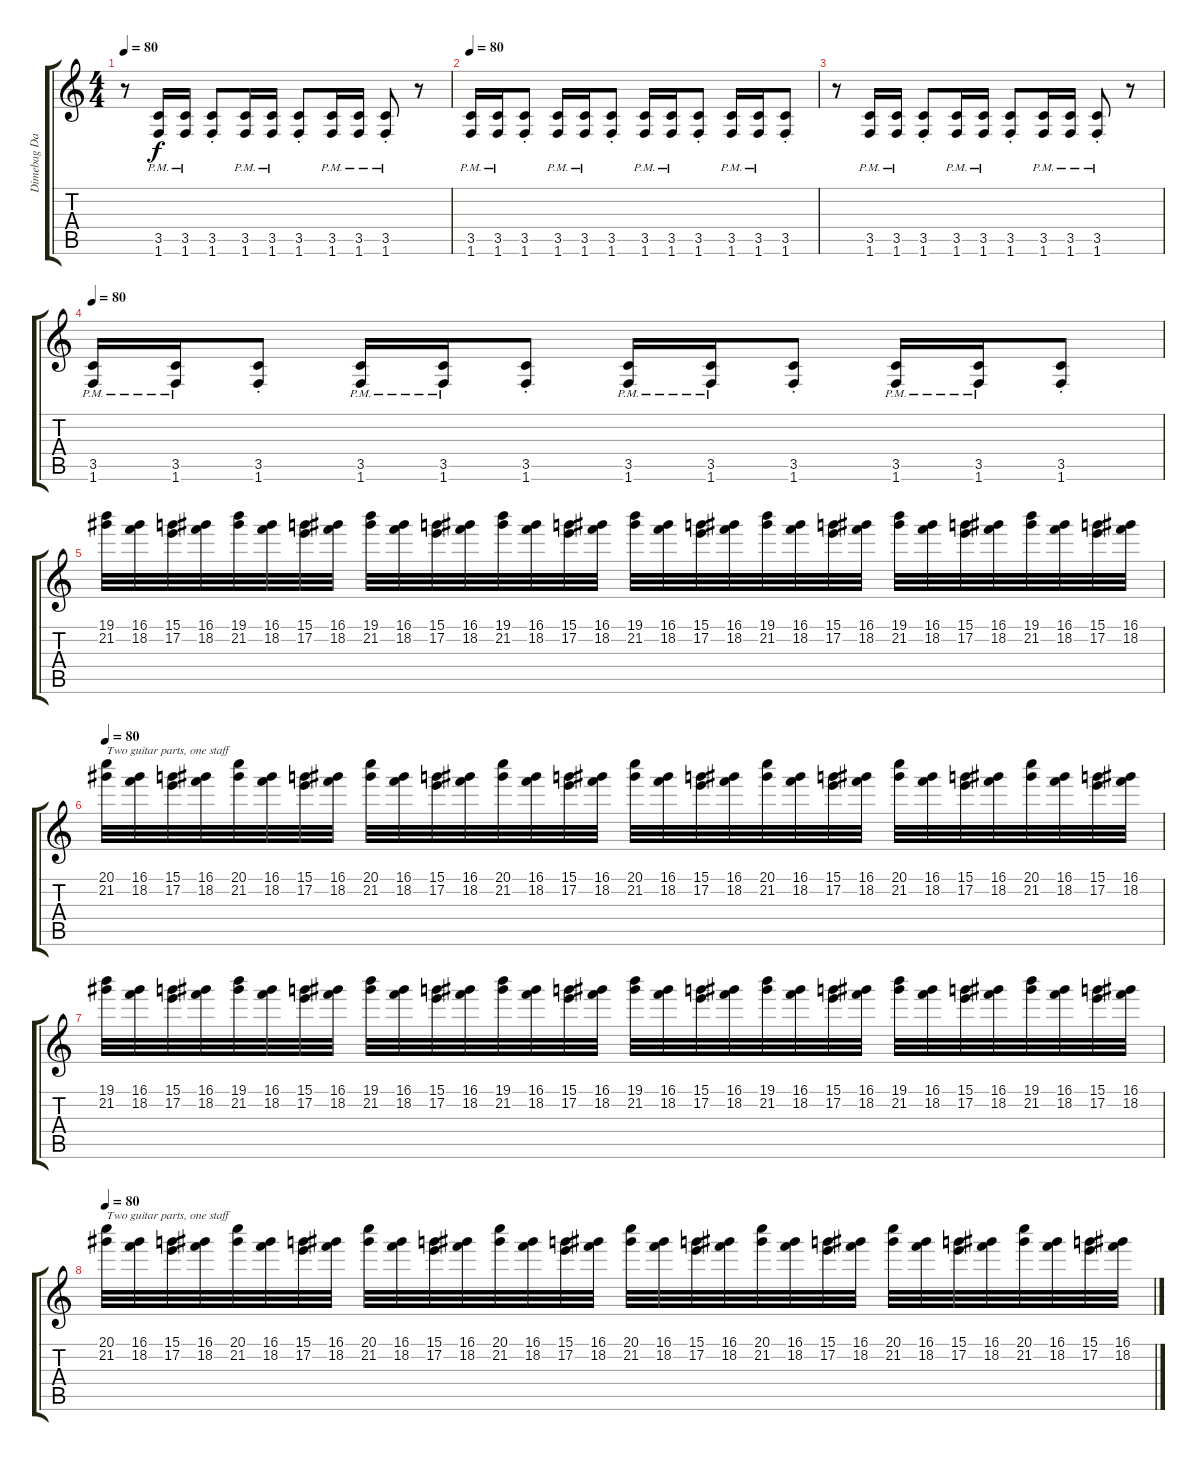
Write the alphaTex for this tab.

\track ("Dimebag Darrell" "Dimebag Da") {instrument distortionguitar}
\staff {score tabs}
\tuning (E4 B3 G3 D3 A2 E2) {hide}
\ts (4 4)
\tempo 80
\clef g2
\ks c
r.8{dy f} (3.5{pm} 1.6{pm}).16 (3.5{pm} 1.6{pm}).16 (3.5{st} 1.6{st}).8 (3.5{pm} 1.6{pm}).16 (3.5{pm} 1.6{pm}).16 (3.5{st} 1.6{st}).8 (3.5{pm} 1.6{pm}).16 (3.5{pm} 1.6{pm}).16 (3.5{pm st} 1.6{pm st}).8 r.8 |
\tempo 80
(3.5{pm} 1.6{pm}).16 (3.5{pm} 1.6{pm}).16 (3.5{st} 1.6{st}).8 (3.5{pm} 1.6).16 (3.5{pm} 1.6).16 (3.5{st} 1.6{st}).8 (3.5{pm} 1.6).16 (3.5{pm} 1.6).16 (3.5{st} 1.6{st}).8 (3.5{pm} 1.6).16 (3.5{pm} 1.6).16 (3.5{st} 1.6{st}).8 |
r.8 (3.5{pm} 1.6{pm}).16 (3.5{pm} 1.6{pm}).16 (3.5{st} 1.6{st}).8 (3.5{pm} 1.6{pm}).16 (3.5{pm} 1.6{pm}).16 (3.5{st} 1.6{st}).8 (3.5{pm} 1.6{pm}).16 (3.5{pm} 1.6{pm}).16 (3.5{pm st} 1.6{pm st}).8 r.8 |
\tempo 80
(3.5{pm} 1.6{pm}).16 (3.5{pm} 1.6{pm}).16 (3.5{st} 1.6{st}).8 (3.5{pm} 1.6).16 (3.5{pm} 1.6).16 (3.5{st} 1.6{st}).8 (3.5{pm} 1.6).16 (3.5{pm} 1.6).16 (3.5{st} 1.6{st}).8 (3.5{pm} 1.6).16 (3.5{pm} 1.6).16 (3.5{st} 1.6{st}).8 |
(19.1 21.2).32 (16.1 18.2).32 (15.1 17.2).32 (16.1 18.2).32 (19.1 21.2).32 (16.1 18.2).32 (15.1 17.2).32 (16.1 18.2).32 (19.1 21.2).32 (16.1 18.2).32 (15.1 17.2).32 (16.1 18.2).32 (19.1 21.2).32 (16.1 18.2).32 (15.1 17.2).32 (16.1 18.2).32 (19.1 21.2).32 (16.1 18.2).32 (15.1 17.2).32 (16.1 18.2).32 (19.1 21.2).32 (16.1 18.2).32 (15.1 17.2).32 (16.1 18.2).32 (19.1 21.2).32 (16.1 18.2).32 (15.1 17.2).32 (16.1 18.2).32 (19.1 21.2).32 (16.1 18.2).32 (15.1 17.2).32 (16.1 18.2).32 |
\tempo 80
(20.1 21.2).32{txt "Two guitar parts, one staff"} (16.1 18.2).32 (15.1 17.2).32 (16.1 18.2).32 (20.1 21.2).32 (16.1 18.2).32 (15.1 17.2).32 (16.1 18.2).32 (20.1 21.2).32 (16.1 18.2).32 (15.1 17.2).32 (16.1 18.2).32 (20.1 21.2).32 (16.1 18.2).32 (15.1 17.2).32 (16.1 18.2).32 (20.1 21.2).32 (16.1 18.2).32 (15.1 17.2).32 (16.1 18.2).32 (20.1 21.2).32 (16.1 18.2).32 (15.1 17.2).32 (16.1 18.2).32 (20.1 21.2).32 (16.1 18.2).32 (15.1 17.2).32 (16.1 18.2).32 (20.1 21.2).32 (16.1 18.2).32 (15.1 17.2).32 (16.1 18.2).32 |
(19.1 21.2).32 (16.1 18.2).32 (15.1 17.2).32 (16.1 18.2).32 (19.1 21.2).32 (16.1 18.2).32 (15.1 17.2).32 (16.1 18.2).32 (19.1 21.2).32 (16.1 18.2).32 (15.1 17.2).32 (16.1 18.2).32 (19.1 21.2).32 (16.1 18.2).32 (15.1 17.2).32 (16.1 18.2).32 (19.1 21.2).32 (16.1 18.2).32 (15.1 17.2).32 (16.1 18.2).32 (19.1 21.2).32 (16.1 18.2).32 (15.1 17.2).32 (16.1 18.2).32 (19.1 21.2).32 (16.1 18.2).32 (15.1 17.2).32 (16.1 18.2).32 (19.1 21.2).32 (16.1 18.2).32 (15.1 17.2).32 (16.1 18.2).32 |
\tempo 80
(20.1 21.2).32{txt "Two guitar parts, one staff"} (16.1 18.2).32 (15.1 17.2).32 (16.1 18.2).32 (20.1 21.2).32 (16.1 18.2).32 (15.1 17.2).32 (16.1 18.2).32 (20.1 21.2).32 (16.1 18.2).32 (15.1 17.2).32 (16.1 18.2).32 (20.1 21.2).32 (16.1 18.2).32 (15.1 17.2).32 (16.1 18.2).32 (20.1 21.2).32 (16.1 18.2).32 (15.1 17.2).32 (16.1 18.2).32 (20.1 21.2).32 (16.1 18.2).32 (15.1 17.2).32 (16.1 18.2).32 (20.1 21.2).32 (16.1 18.2).32 (15.1 17.2).32 (16.1 18.2).32 (20.1 21.2).32 (16.1 18.2).32 (15.1 17.2).32 (16.1 18.2).32
